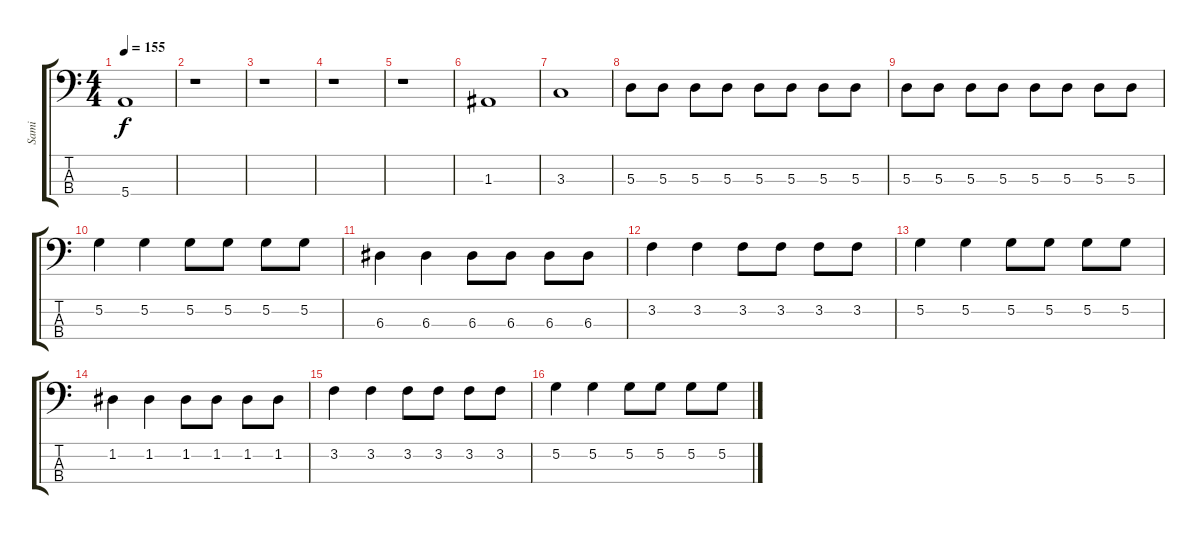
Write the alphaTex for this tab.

\track ("Sami" "Sami") {instrument electricbasspick}
\staff {score tabs}
\tuning (G2 D2 A1 E1) {hide}
\ts (4 4)
\tempo 155
\clef f4
\ks c
5.4{t}.1{dy f} |
r.1 |
r.1 |
r.1 |
r.1 |
1.3.1 |
3.3.1 |
5.3.8 5.3.8 5.3.8 5.3.8 5.3.8 5.3.8 5.3.8 5.3.8 |
5.3.8 5.3.8 5.3.8 5.3.8 5.3.8 5.3.8 5.3.8 5.3.8 |
5.2.4 5.2.4 5.2.8 5.2.8 5.2.8 5.2.8 |
6.3.4 6.3.4 6.3.8 6.3.8 6.3.8 6.3.8 |
3.2.4 3.2.4 3.2.8 3.2.8 3.2.8 3.2.8 |
5.2.4 5.2.4 5.2.8 5.2.8 5.2.8 5.2.8 |
1.2.4 1.2.4 1.2.8 1.2.8 1.2.8 1.2.8 |
3.2.4 3.2.4 3.2.8 3.2.8 3.2.8 3.2.8 |
5.2.4 5.2.4 5.2.8 5.2.8 5.2.8 5.2.8
